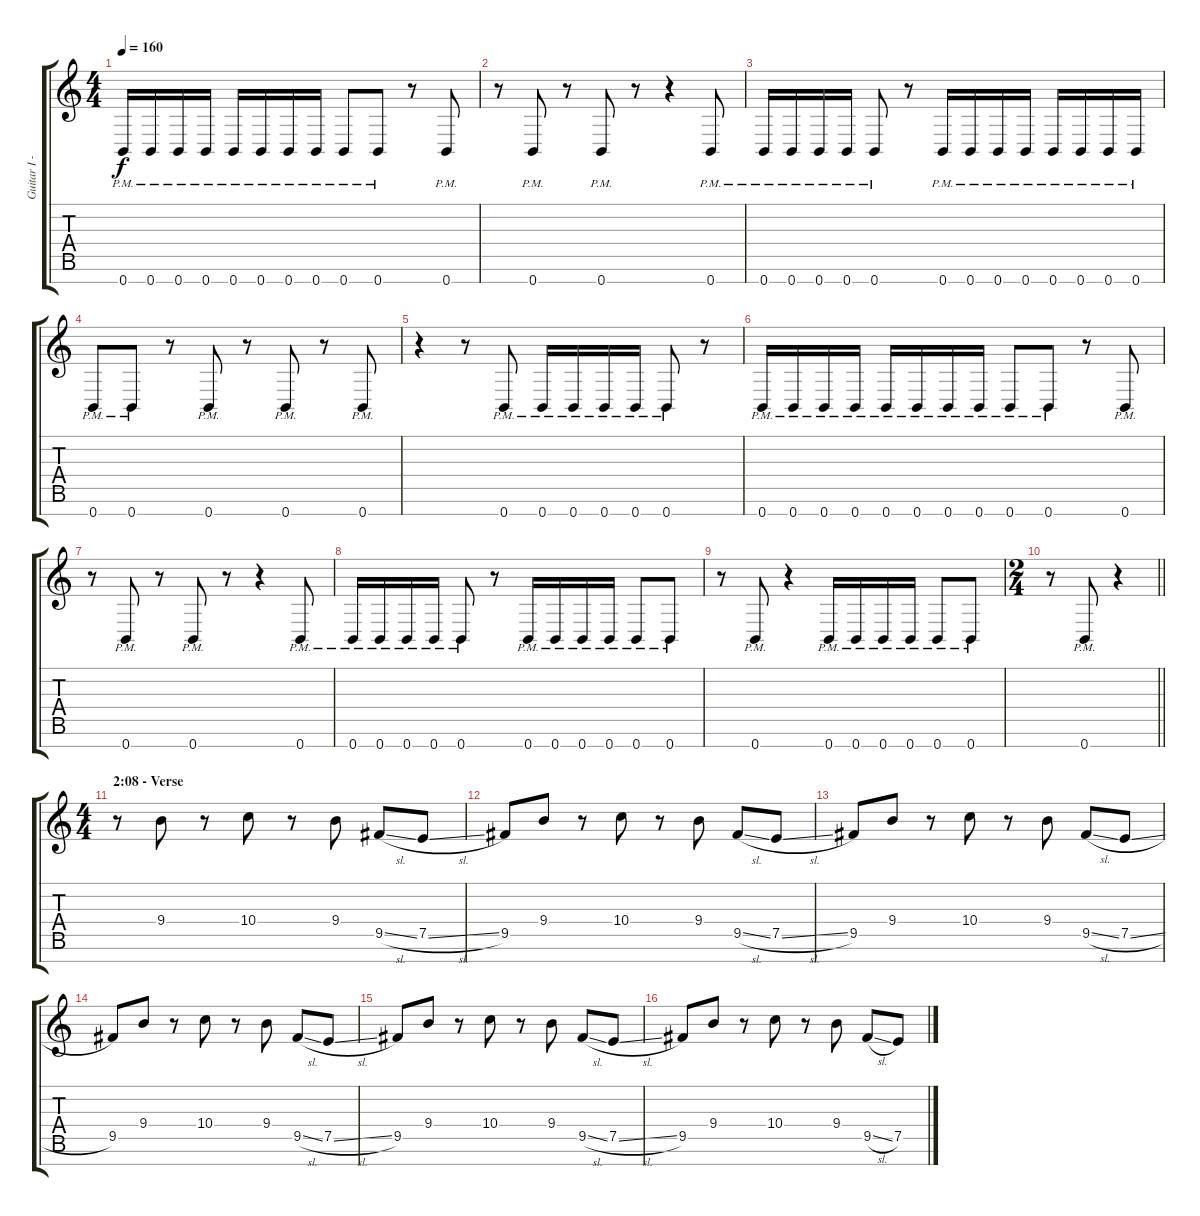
\track ("Guitar I - Distortion [Solo]" "Guitar I -") {instrument distortionguitar}
\staff {score tabs}
\tuning (E4 B3 G3 D3 A2 E2 B1) {hide}
\ts (4 4)
\tempo 160
\clef g2
\ks c
0.7{pm}.16{dy f} 0.7{pm}.16 0.7{pm}.16 0.7{pm}.16 0.7{pm}.16 0.7{pm}.16 0.7{pm}.16 0.7{pm}.16 0.7{pm}.8 0.7{pm}.8 r.8 0.7{pm}.8 |
r.8 0.7{pm}.8 r.8 0.7{pm}.8 r.8 r.4 0.7{pm}.8 |
0.7{pm}.16 0.7{pm}.16 0.7{pm}.16 0.7{pm}.16 0.7{pm}.8 r.8 0.7{pm}.16 0.7{pm}.16 0.7{pm}.16 0.7{pm}.16 0.7{pm}.16 0.7{pm}.16 0.7{pm}.16 0.7{pm}.16 |
0.7{pm}.8 0.7{pm}.8 r.8 0.7{pm}.8 r.8 0.7{pm}.8 r.8 0.7{pm}.8 |
r.4 r.8 0.7{pm}.8 0.7{pm}.16 0.7{pm}.16 0.7{pm}.16 0.7{pm}.16 0.7{pm}.8 r.8 |
0.7{pm}.16 0.7{pm}.16 0.7{pm}.16 0.7{pm}.16 0.7{pm}.16 0.7{pm}.16 0.7{pm}.16 0.7{pm}.16 0.7{pm}.8 0.7{pm}.8 r.8 0.7{pm}.8 |
r.8 0.7{pm}.8 r.8 0.7{pm}.8 r.8 r.4 0.7{pm}.8 |
0.7{pm}.16 0.7{pm}.16 0.7{pm}.16 0.7{pm}.16 0.7{pm}.8 r.8 0.7{pm}.16 0.7{pm}.16 0.7{pm}.16 0.7{pm}.16 0.7{pm}.8 0.7{pm}.8 |
r.8 0.7{pm}.8 r.4 0.7{pm}.16 0.7{pm}.16 0.7{pm}.16 0.7{pm}.16 0.7{pm}.8 0.7{pm}.8 |
\ts (2 4)
\barLineRight lightlight
r.8 0.7{pm}.8 r.4 |
\ts (4 4)
\section ("" "2:08 - Verse")
r.8 9.4.8 r.8 10.4.8 r.8 9.4.8 9.5{sl}.8 7.5{sl}.8 |
9.5.8 9.4.8 r.8 10.4.8 r.8 9.4.8 9.5{sl}.8 7.5{sl}.8 |
9.5.8 9.4.8 r.8 10.4.8 r.8 9.4.8 9.5{sl}.8 7.5{sl}.8 |
9.5.8 9.4.8 r.8 10.4.8 r.8 9.4.8 9.5{sl}.8 7.5{sl}.8 |
9.5.8 9.4.8 r.8 10.4.8 r.8 9.4.8 9.5{sl}.8 7.5{sl}.8 |
9.5.8 9.4.8 r.8 10.4.8 r.8 9.4.8 9.5{sl}.8 7.5{sl}.8
